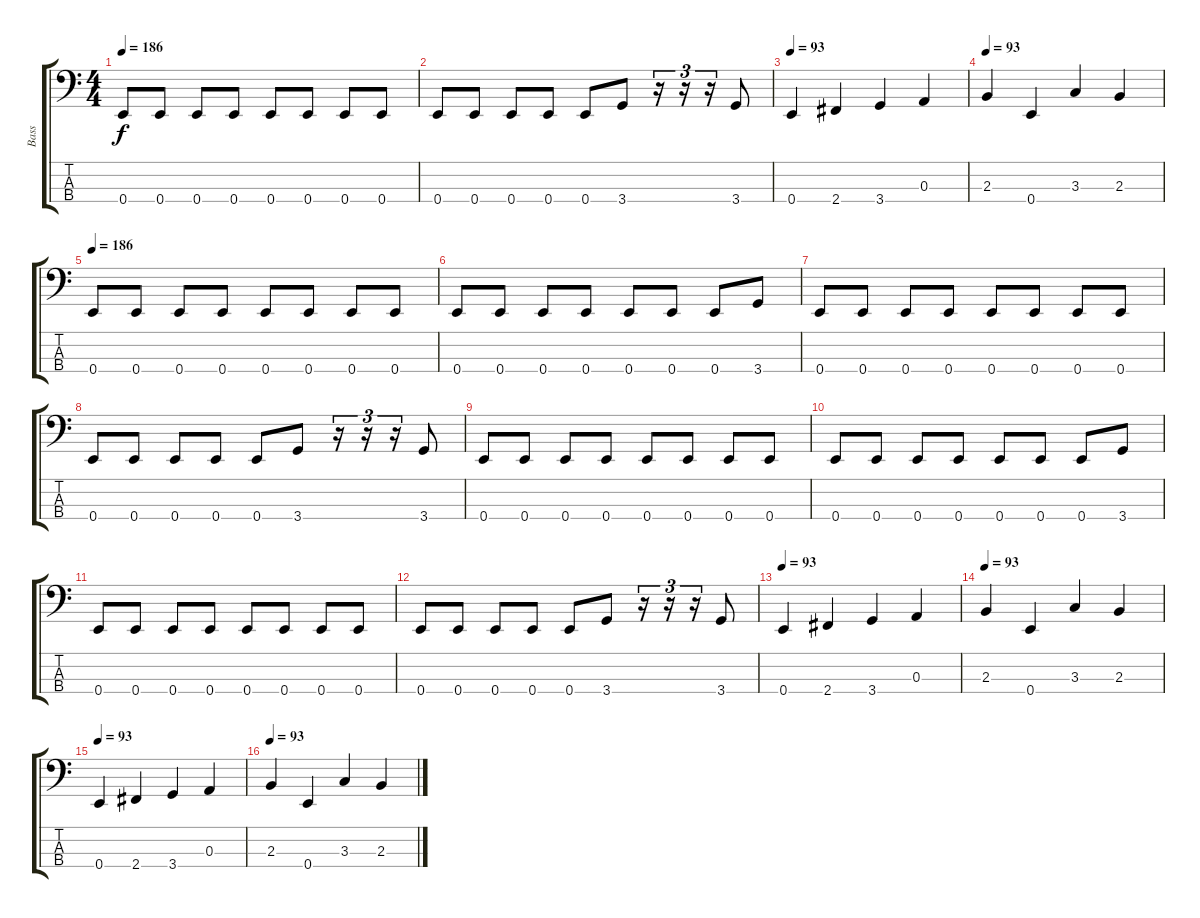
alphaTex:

\track ("Bass" "Bass") {instrument electricbasspick}
\staff {score tabs}
\tuning (G2 D2 A1 E1) {hide}
\ts (4 4)
\tempo 186
\clef f4
\ks c
0.4.8{dy f} 0.4.8 0.4.8 0.4.8 0.4.8 0.4.8 0.4.8 0.4.8 |
0.4.8 0.4.8 0.4.8 0.4.8 0.4.8 3.4.8 r.16{tu (3 2)} r.16{tu (3 2)} r.16{tu (3 2)} 3.4.8 |
\tempo 93
0.4.4 2.4.4 3.4.4 0.3.4 |
\tempo 93
2.3.4 0.4.4 3.3.4 2.3.4 |
\tempo 186
0.4.8 0.4.8 0.4.8 0.4.8 0.4.8 0.4.8 0.4.8 0.4.8 |
0.4.8 0.4.8 0.4.8 0.4.8 0.4.8 0.4.8 0.4.8 3.4.8 |
0.4.8 0.4.8 0.4.8 0.4.8 0.4.8 0.4.8 0.4.8 0.4.8 |
0.4.8 0.4.8 0.4.8 0.4.8 0.4.8 3.4.8 r.16{tu (3 2)} r.16{tu (3 2)} r.16{tu (3 2)} 3.4.8 |
0.4.8 0.4.8 0.4.8 0.4.8 0.4.8 0.4.8 0.4.8 0.4.8 |
0.4.8 0.4.8 0.4.8 0.4.8 0.4.8 0.4.8 0.4.8 3.4.8 |
0.4.8 0.4.8 0.4.8 0.4.8 0.4.8 0.4.8 0.4.8 0.4.8 |
0.4.8 0.4.8 0.4.8 0.4.8 0.4.8 3.4.8 r.16{tu (3 2)} r.16{tu (3 2)} r.16{tu (3 2)} 3.4.8 |
\tempo 93
0.4.4 2.4.4 3.4.4 0.3.4 |
\tempo 93
2.3.4 0.4.4 3.3.4 2.3.4 |
\tempo 93
0.4.4 2.4.4 3.4.4 0.3.4 |
\tempo 93
2.3.4 0.4.4 3.3.4 2.3.4
